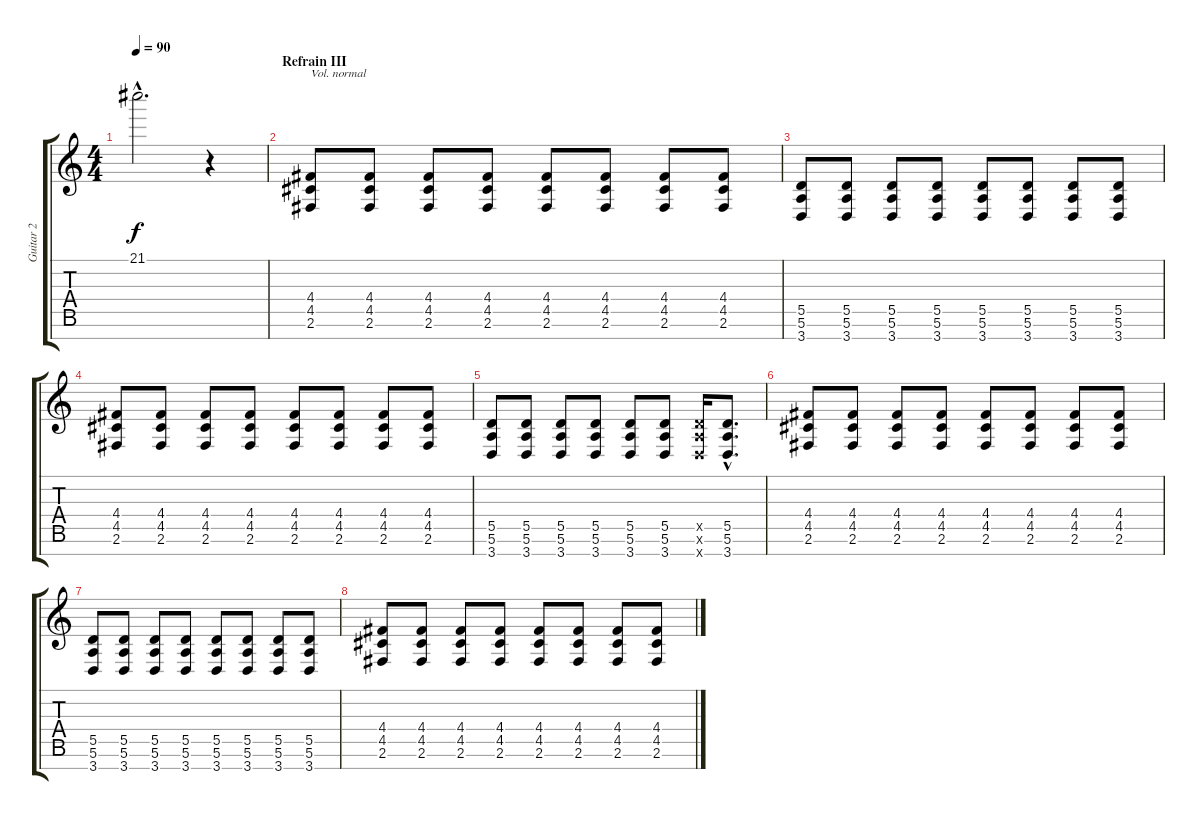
\track ("Guitar 2" "Guitar 2") {instrument distortionguitar}
\staff {score tabs}
\tuning (E4 B3 G3 D3 A2 E2 B1) {hide}
\ts (4 4)
\tempo 90
\clef g2
\ks c
21.1{hac}.2{d dy f} r.4 |
\section ("" "Refrain III")
(4.4 4.5 2.6).8{txt "Vol. normal" volume 9} (4.4 4.5 2.6).8 (4.4 4.5 2.6).8 (4.4 4.5 2.6).8 (4.4 4.5 2.6).8 (4.4 4.5 2.6).8 (4.4 4.5 2.6).8 (4.4 4.5 2.6).8 |
(5.5 5.6 3.7).8 (5.5 5.6 3.7).8 (5.5 5.6 3.7).8 (5.5 5.6 3.7).8 (5.5 5.6 3.7).8 (5.5 5.6 3.7).8 (5.5 5.6 3.7).8 (5.5 5.6 3.7).8 |
(4.4 4.5 2.6).8 (4.4 4.5 2.6).8 (4.4 4.5 2.6).8 (4.4 4.5 2.6).8 (4.4 4.5 2.6).8 (4.4 4.5 2.6).8 (4.4 4.5 2.6).8 (4.4 4.5 2.6).8 |
(5.5 5.6 3.7).8 (5.5 5.6 3.7).8 (5.5 5.6 3.7).8 (5.5 5.6 3.7).8 (5.5 5.6 3.7).8 (5.5 5.6 3.7).8 (5.5{x} 5.6{x} 3.7{x}).16 (5.5{hac} 5.6{hac} 3.7{hac}).8{d} |
(4.4 4.5 2.6).8 (4.4 4.5 2.6).8 (4.4 4.5 2.6).8 (4.4 4.5 2.6).8 (4.4 4.5 2.6).8 (4.4 4.5 2.6).8 (4.4 4.5 2.6).8 (4.4 4.5 2.6).8 |
(5.5 5.6 3.7).8 (5.5 5.6 3.7).8 (5.5 5.6 3.7).8 (5.5 5.6 3.7).8 (5.5 5.6 3.7).8 (5.5 5.6 3.7).8 (5.5 5.6 3.7).8 (5.5 5.6 3.7).8 |
(4.4 4.5 2.6).8 (4.4 4.5 2.6).8 (4.4 4.5 2.6).8 (4.4 4.5 2.6).8 (4.4 4.5 2.6).8 (4.4 4.5 2.6).8 (4.4 4.5 2.6).8 (4.4 4.5 2.6).8
